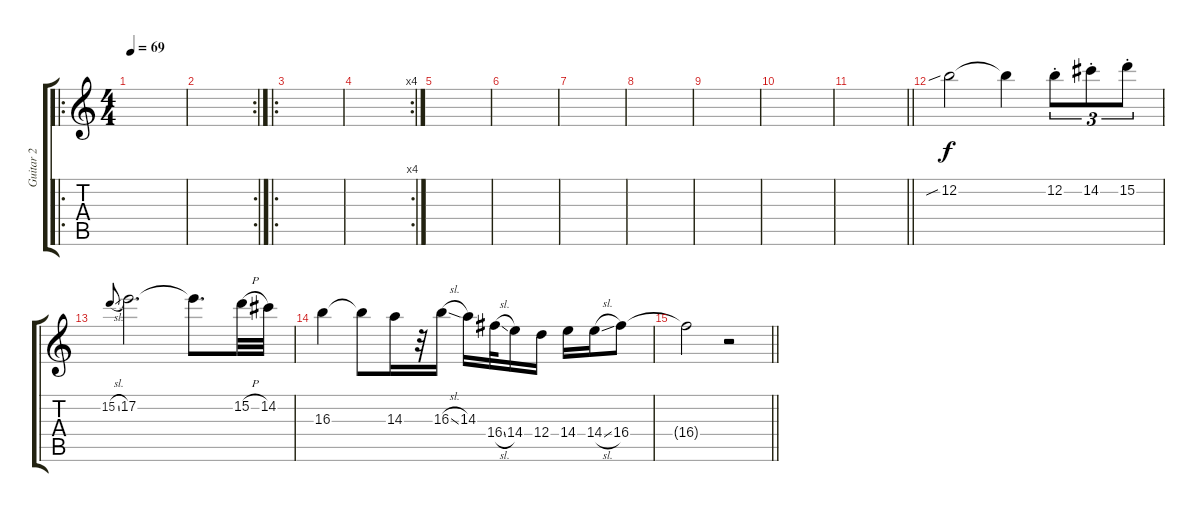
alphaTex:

\track ("Guitar 2" "Guitar 2") {instrument electricguitarclean}
\staff {score tabs}
\tuning (E4 B3 G3 D3 A2 E2) {hide}
\ro
\ts (4 4)
\tempo 69
\clef g2
\ks c
|
\rc 2
|
\ro
|
\rc 4
|
|
|
|
|
|
|
\barLineRight lightlight
|
12.2{sib}.2 12.2{t}.4 12.2{st}.8{tu (3 2)} 14.2{st}.8{tu (3 2)} 15.2{st}.8{tu (3 2)} |
15.2{sl}.8{gr onbeat} 17.2.2{d} 17.2{t}.8{d} 15.2{h}.32 14.2.32 |
16.3.4 16.3{t}.8 14.3.16 r.32 16.3{sl}.16 14.3.16 16.4{sl}.32 14.4.16 12.4.16 14.4.16 14.4{sl}.16 16.4.8 |
\barLineRight lightlight
16.4{t}.2 r.2
